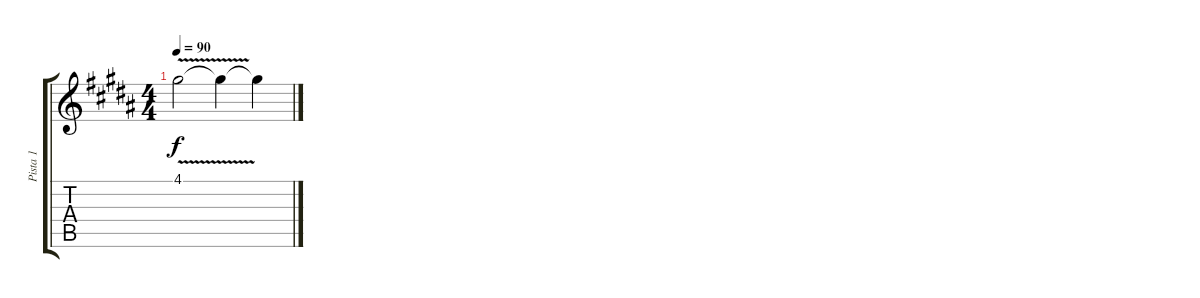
\track ("Pista 1" "Pista 1") {instrument distortionguitar}
\staff {score tabs}
\tuning (E4 B3 G3 D3 A2 E2) {hide}
\ts (4 4)
\tempo 90
\clef g2
\ks b
4.1{v}.2{dy f} 4.1{t}.4{volume 3} 4.1{t}.4
